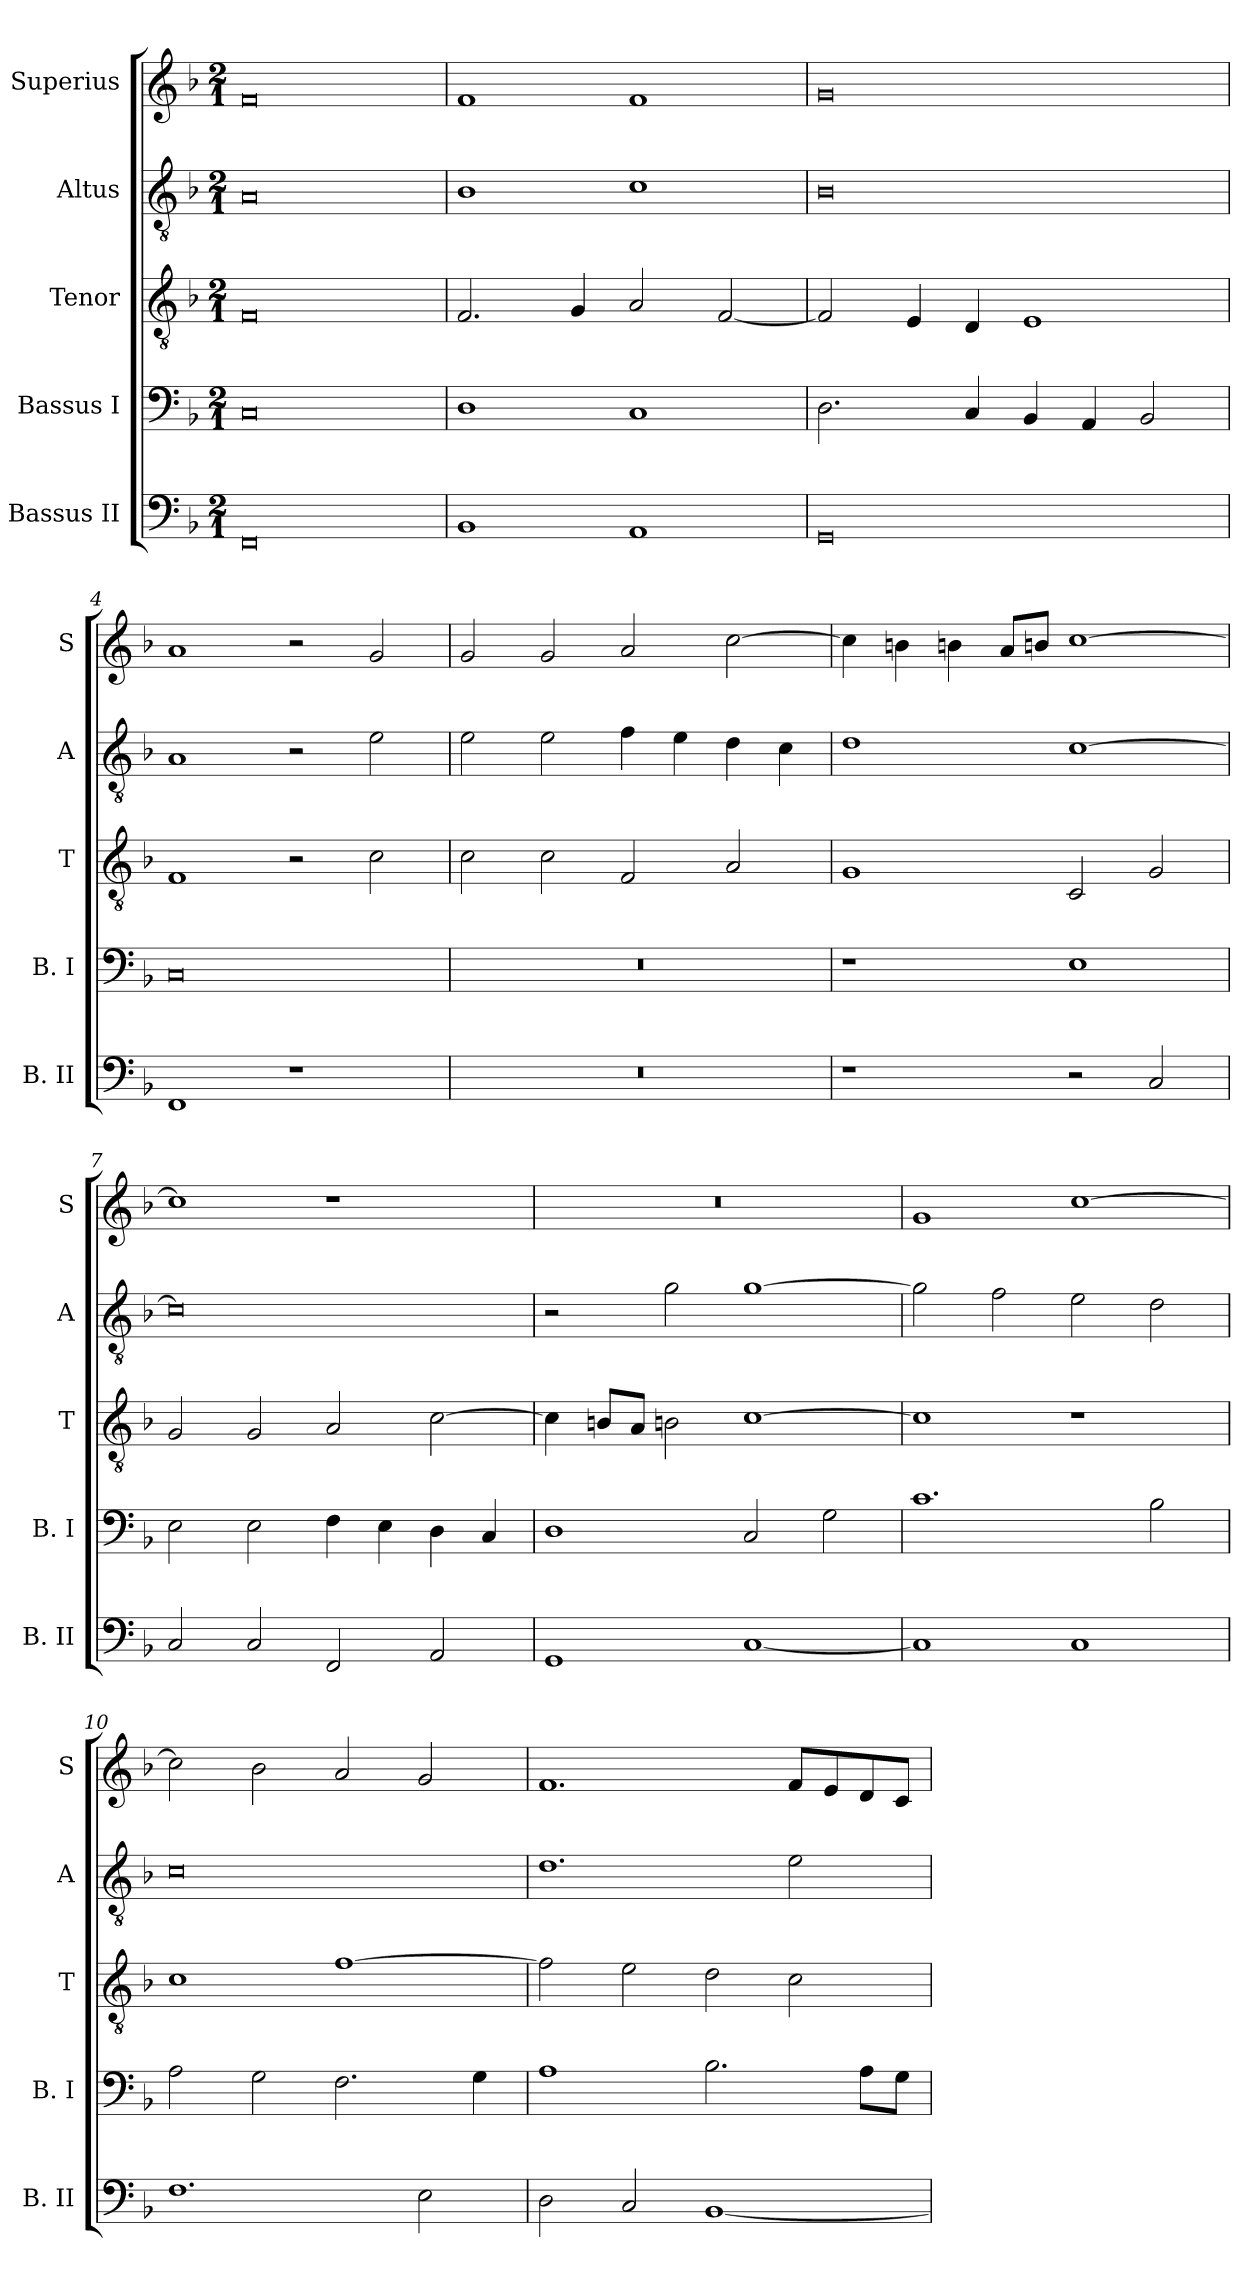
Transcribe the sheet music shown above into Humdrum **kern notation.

**kern	**kern	**kern	**kern	**kern
*part5	*part4	*part3	*part2	*part1
*staff5	*staff4	*staff3	*staff2	*staff1
*I"Bassus II	*I"Bassus I	*I"Tenor	*I"Altus	*I"Superius
*I'B. II	*I'B. I	*I'T	*I'A	*I'S
*clefF4	*clefF4	*clefGv2	*clefGv2	*clefG2
*k[b-]	*k[b-]	*k[b-]	*k[b-]	*k[b-]
*F:	*F:	*F:	*F:	*F:
*M2/1	*M2/1	*M2/1	*M2/1	*M2/1
=1	=1	=1	=1	=1
0FF	0C	0F	0A	0f
=2	=2	=2	=2	=2
1BB-	1D	2.F	1B-	1f
.	.	4G	.	.
1AA	1C	2A	1c	1f
.	.	[2F	.	.
=3	=3	=3	=3	=3
0GG	2.D	2F]	0B-	0g
.	.	4E	.	.
.	4C	4D	.	.
.	4BB-	1E	.	.
.	4AA	.	.	.
.	2BB-	.	.	.
=4	=4	=4	=4	=4
1FF	0C	1F	1A	1a
1r	.	2r	2r	2r
.	.	2c	2e	2g
=5	=5	=5	=5	=5
0r	0r	2c	2e	2g
.	.	2c	2e	2g
.	.	2F	4f	2a
.	.	.	4e	.
.	.	2A	4d	[2cc
.	.	.	4c	.
=6	=6	=6	=6	=6
1r	1r	1G	1d	4cc]
.	.	.	.	4bn
.	.	.	.	4bn
.	.	.	.	8aL
.	.	.	.	8bnJ
2r	1E	2C	[1c	[1cc
2C	.	2G	.	.
=7	=7	=7	=7	=7
2C	2E	2G	0c]	1cc]
2C	2E	2G	.	.
2FF	4F	2A	.	1r
.	4E	.	.	.
2AA	4D	[2c	.	.
.	4C	.	.	.
=8	=8	=8	=8	=8
1GG	1D	4c]	2r	0r
.	.	8BnL	.	.
.	.	8AJ	.	.
.	.	2Bn	2g	.
[1C	2C	[1c	[1g	.
.	2G	.	.	.
=9	=9	=9	=9	=9
1C]	1.c	1c]	2g]	1g
.	.	.	2f	.
1C	.	1r	2e	[1cc
.	2B-	.	2d	.
=10	=10	=10	=10	=10
1.F	2A	1c	0c	2cc]
.	2G	.	.	2b-
.	2.F	[1f	.	2a
2E	.	.	.	2g
.	4G	.	.	.
=11	=11	=11	=11	=11
2D	1A	2f]	1.d	1.f
2C	.	2e	.	.
[1BB-	2.B-	2d	.	.
.	.	2c	2e	8fL
.	.	.	.	8e
.	8AL	.	.	8d
.	8GJ	.	.	8cJ
=	=	=	=	=
*-	*-	*-	*-	*-
